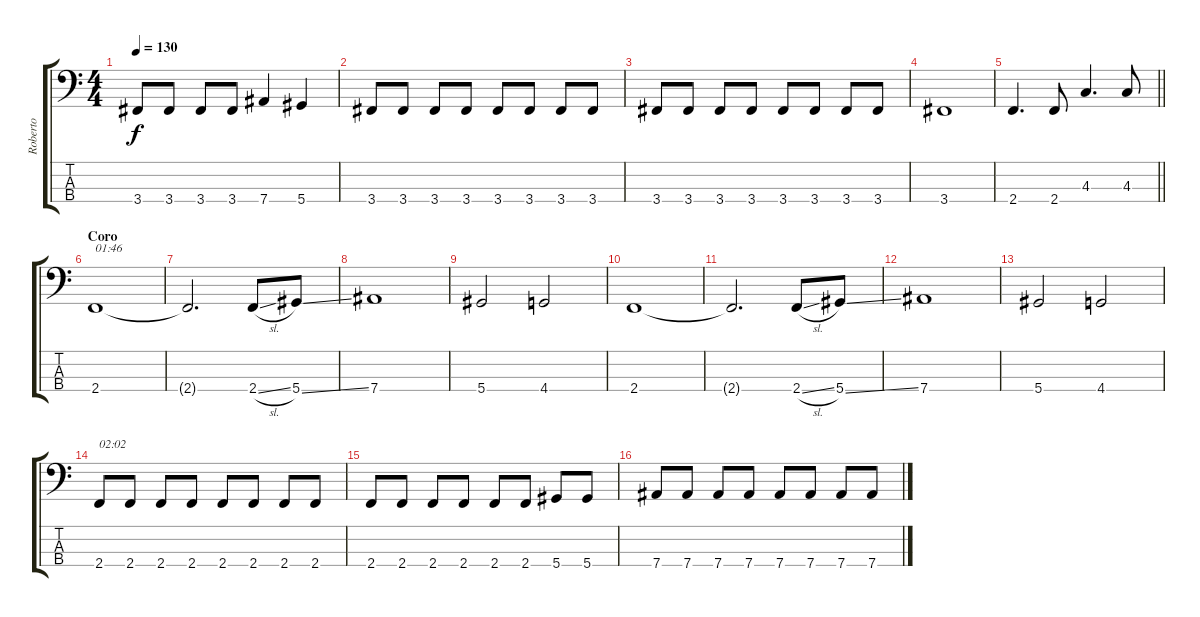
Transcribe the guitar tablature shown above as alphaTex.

\track ("Roberto" "Roberto") {instrument electricbasspick}
\staff {score tabs}
\tuning (Gb2 Db2 Ab1 Eb1) {hide}
\ts (4 4)
\tempo 130
\clef f4
\ks c
3.4.8{dy f} 3.4.8 3.4.8 3.4.8 7.4.4 5.4.4 |
3.4.8 3.4.8 3.4.8 3.4.8 3.4.8 3.4.8 3.4.8 3.4.8 |
3.4.8 3.4.8 3.4.8 3.4.8 3.4.8 3.4.8 3.4.8 3.4.8 |
3.4.1 |
\barLineRight lightlight
2.4.4{d} 2.4.8 4.3.4{d} 4.3.8 |
\section ("" "Coro")
2.4.1{txt "01:46"} |
2.4{t}.2{d} 2.4{sl}.8 5.4{ss}.8 |
7.4.1 |
5.4.2 4.4.2 |
2.4.1 |
2.4{t}.2{d} 2.4{sl}.8 5.4{ss}.8 |
7.4.1 |
5.4.2 4.4.2 |
2.4.8{txt "02:02"} 2.4.8 2.4.8 2.4.8 2.4.8 2.4.8 2.4.8 2.4.8 |
2.4.8 2.4.8 2.4.8 2.4.8 2.4.8 2.4.8 5.4.8 5.4.8 |
7.4.8 7.4.8 7.4.8 7.4.8 7.4.8 7.4.8 7.4.8 7.4.8
